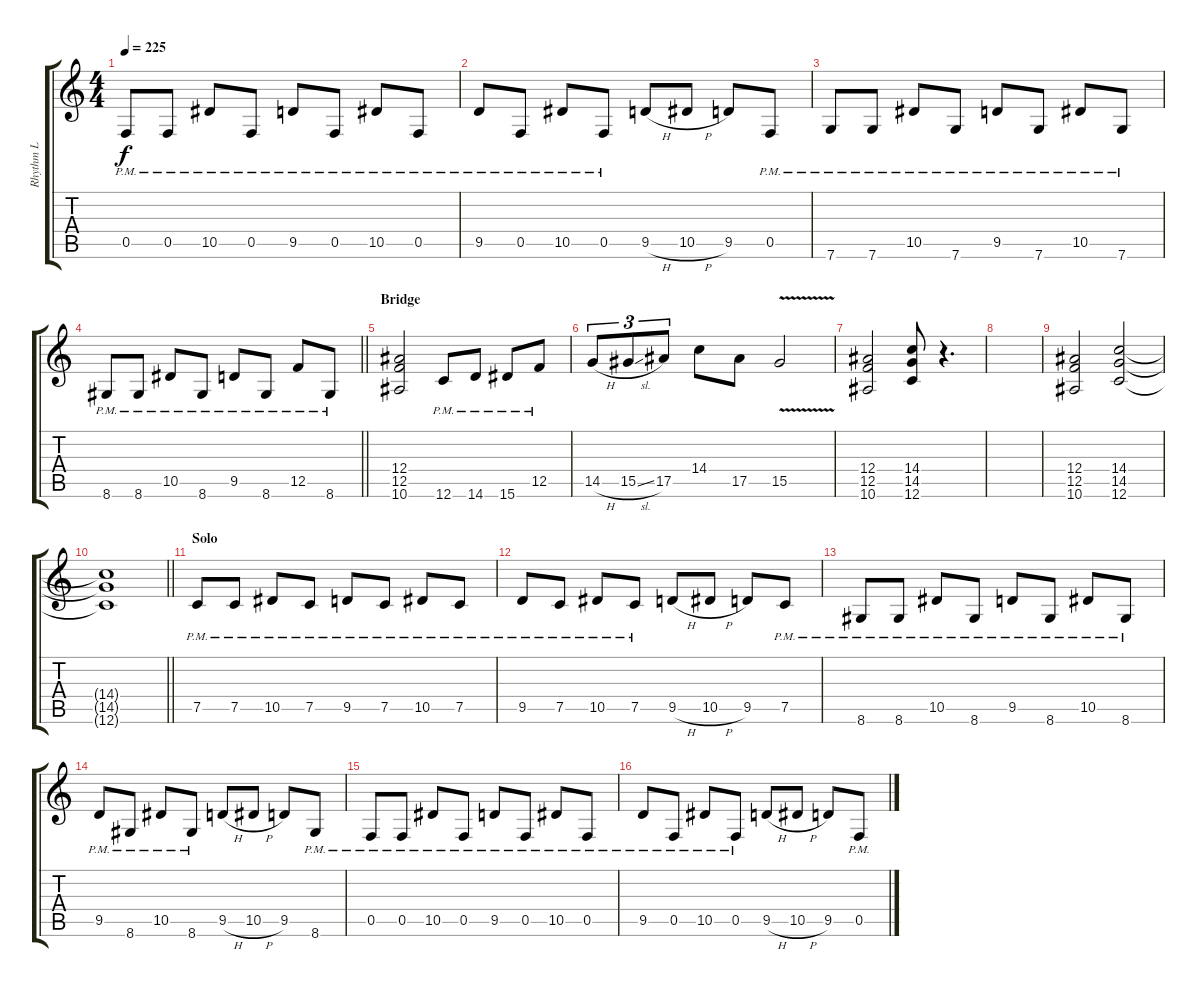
\track ("Rhythm L" "Rhythm L") {instrument distortionguitar}
\staff {score tabs}
\tuning (C4 G3 Eb3 Bb2 F2 C2) {hide}
\ts (4 4)
\tempo 225
\clef g2
\ks c
0.5{pm}.8{dy f} 0.5{pm}.8 10.5{pm}.8 0.5{pm}.8 9.5{pm}.8 0.5{pm}.8 10.5{pm}.8 0.5{pm}.8 |
9.5{pm}.8 0.5{pm}.8 10.5{pm}.8 0.5{pm}.8 9.5{h}.8 10.5{h}.8 9.5.8 0.5{pm}.8 |
7.6{pm}.8 7.6{pm}.8 10.5{pm}.8 7.6{pm}.8 9.5{pm}.8 7.6{pm}.8 10.5{pm}.8 7.6{pm}.8 |
\barLineRight lightlight
8.6{pm}.8 8.6{pm}.8 10.5{pm}.8 8.6{pm}.8 9.5{pm}.8 8.6{pm}.8 12.5{pm}.8 8.6{pm}.8 |
\section ("" "Bridge")
(12.4 12.5 10.6).2 12.6{pm}.8 14.6{pm}.8 15.6{pm}.8 12.5{pm}.8 |
14.5{h}.8{tu (3 2)} 15.5{sl}.8{tu (3 2)} 17.5.8{tu (3 2)} 14.4.8 17.5.8 15.5{v}.2 |
(12.4 12.5 10.6).2 (14.4 14.5 12.6).8 r.4{d} |
|
(12.4 12.5 10.6).2 (14.4 14.5 12.6).2 |
\barLineRight lightlight
(14.4{t} 14.5{t} 12.6{t}).1 |
\section ("" "Solo")
7.5{pm}.8 7.5{pm}.8 10.5{pm}.8 7.5{pm}.8 9.5{pm}.8 7.5{pm}.8 10.5{pm}.8 7.5{pm}.8 |
9.5{pm}.8 7.5{pm}.8 10.5{pm}.8 7.5{pm}.8 9.5{h}.8 10.5{h}.8 9.5.8 7.5{pm}.8 |
8.6{pm}.8 8.6{pm}.8 10.5{pm}.8 8.6{pm}.8 9.5{pm}.8 8.6{pm}.8 10.5{pm}.8 8.6{pm}.8 |
9.5{pm}.8 8.6{pm}.8 10.5{pm}.8 8.6{pm}.8 9.5{h}.8 10.5{h}.8 9.5.8 8.6{pm}.8 |
0.5{pm}.8 0.5{pm}.8 10.5{pm}.8 0.5{pm}.8 9.5{pm}.8 0.5{pm}.8 10.5{pm}.8 0.5{pm}.8 |
9.5{pm}.8 0.5{pm}.8 10.5{pm}.8 0.5{pm}.8 9.5{h}.8 10.5{h}.8 9.5.8 0.5{pm}.8
